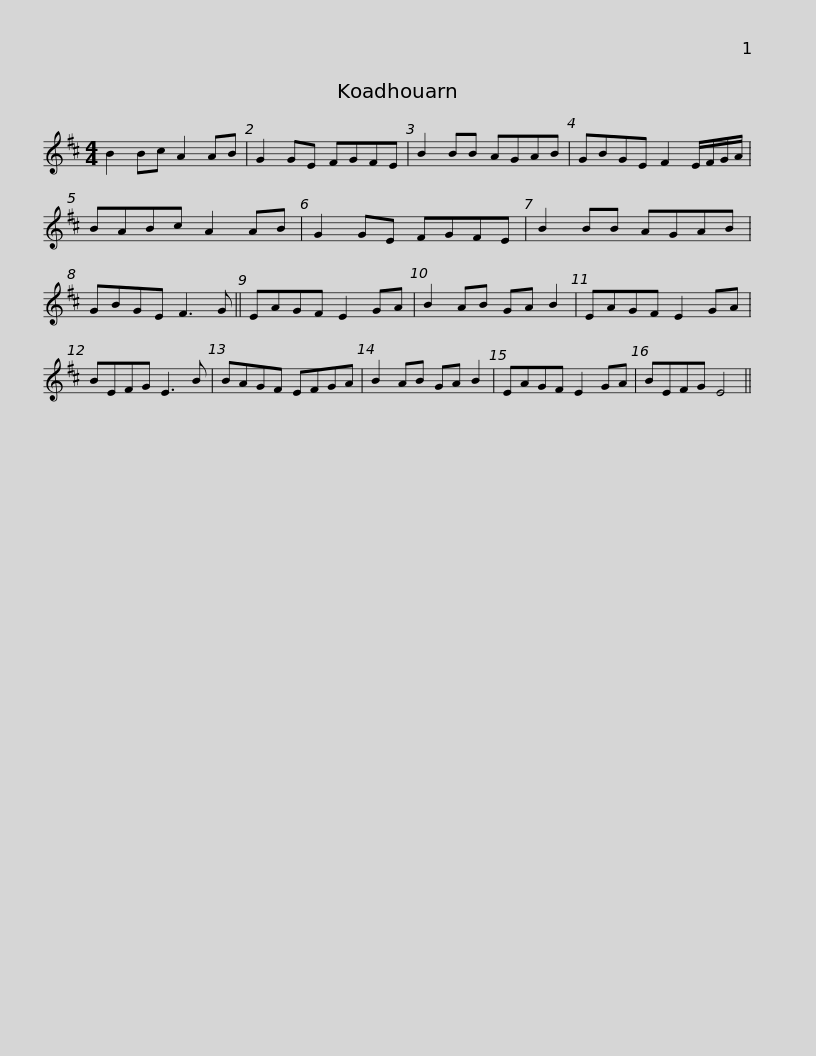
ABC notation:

X:1
L:1/8
M:4/4
I:linebreak $
K:Bmin
V:1 treble
V:1
 B2 Bc A2 AB | G2 GE FGFE | B2 BB AGAB | GBGE F2 E/F/G/A/ | BABc A2 AB | %5
 G2 GE FGFE |$ B2 BB AGAB | GBGE F3 G || EAGF E2 GA | B2 AB GA B2 | %10
 EAGF E2 GA | BEFG E3 B |$ BAGF EFGA | B2 AB GA B2 | EAGF E2 GA | %15
 BEFG E4 || %16
